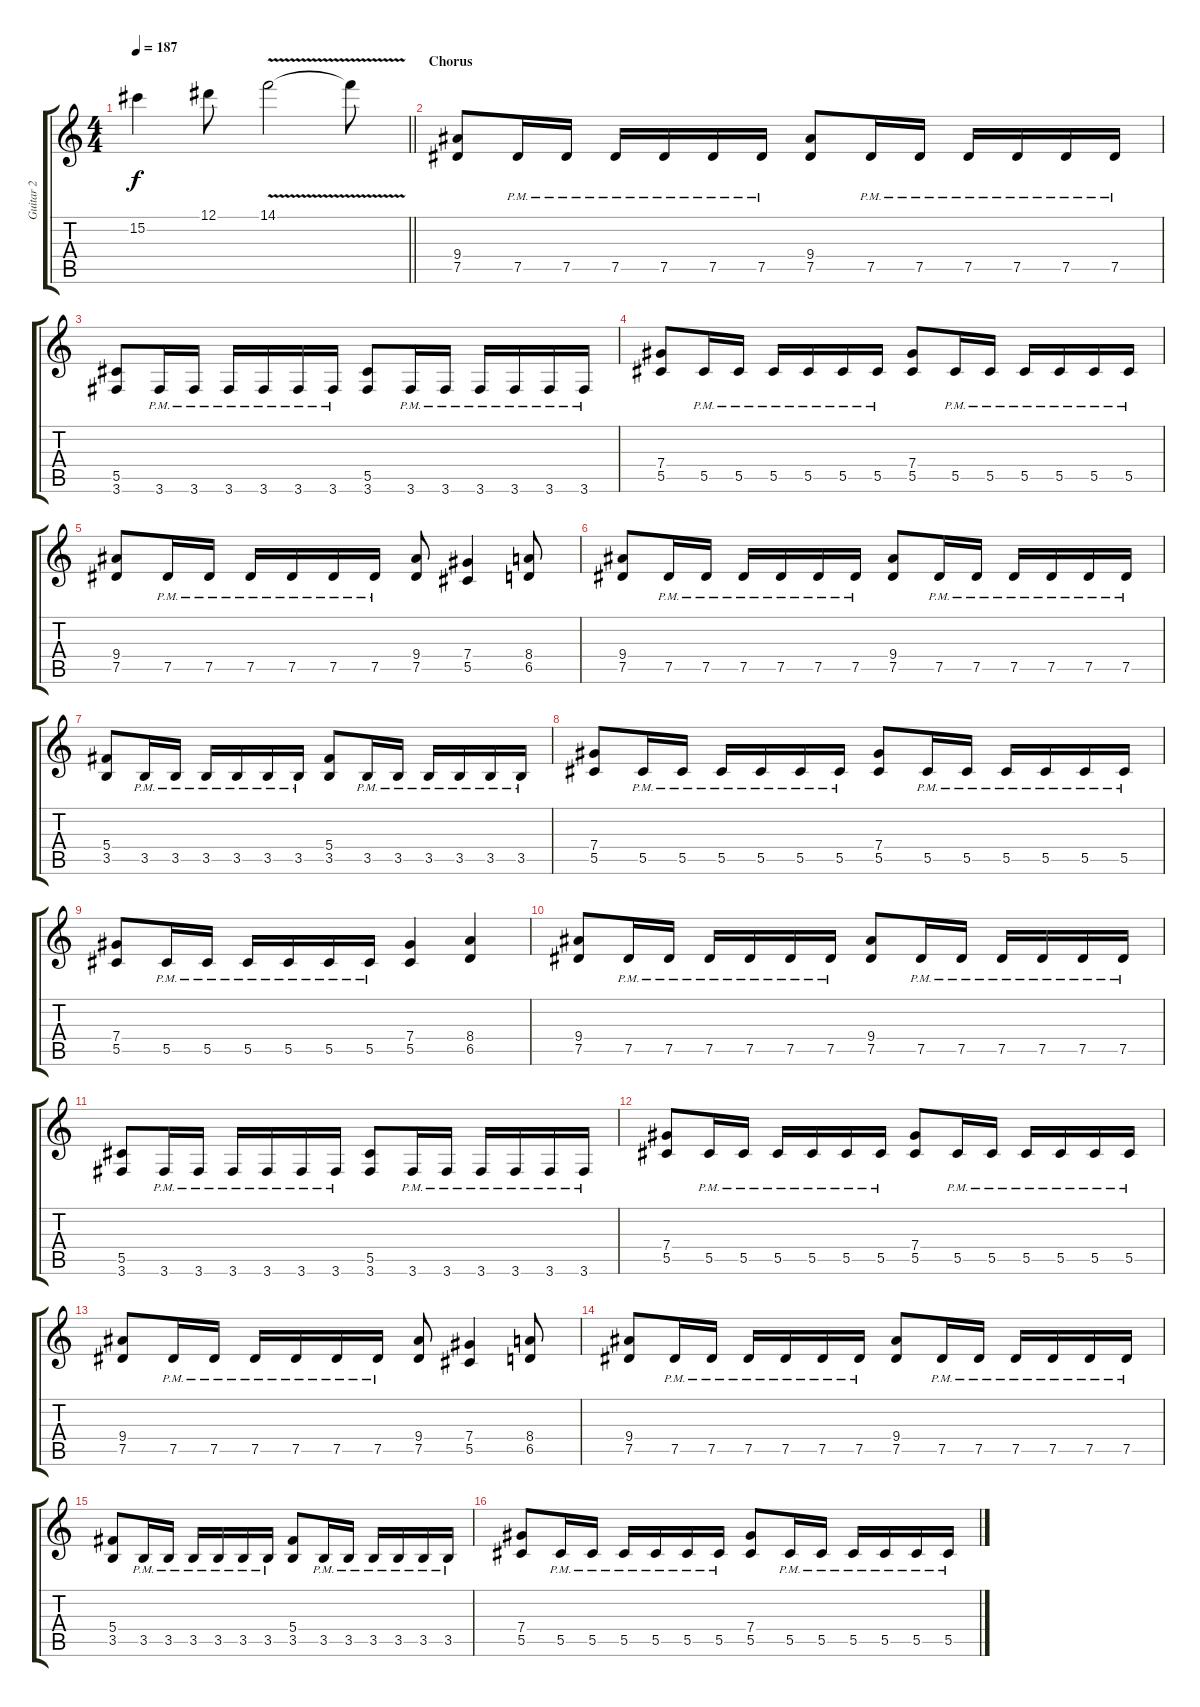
\track ("Guitar 2" "Guitar 2") {instrument overdrivenguitar}
\staff {score tabs}
\tuning (Eb4 Bb3 Gb3 Db3 Ab2 Eb2) {hide}
\ts (4 4)
\tempo 187
\clef g2
\barLineRight lightlight
\ks c
15.2.4{dy f} 12.1.8 14.1{v}.2 14.1{t}.8 |
\section ("" "Chorus")
(9.4 7.5).8 7.5{pm}.16 7.5{pm}.16 7.5{pm}.16 7.5{pm}.16 7.5{pm}.16 7.5{pm}.16 (9.4 7.5).8 7.5{pm}.16 7.5{pm}.16 7.5{pm}.16 7.5{pm}.16 7.5{pm}.16 7.5{pm}.16 |
(5.5 3.6).8 3.6{pm}.16 3.6{pm}.16 3.6{pm}.16 3.6{pm}.16 3.6{pm}.16 3.6{pm}.16 (5.5 3.6).8 3.6{pm}.16 3.6{pm}.16 3.6{pm}.16 3.6{pm}.16 3.6{pm}.16 3.6{pm}.16 |
(7.4 5.5).8 5.5{pm}.16 5.5{pm}.16 5.5{pm}.16 5.5{pm}.16 5.5{pm}.16 5.5{pm}.16 (7.4 5.5).8 5.5{pm}.16 5.5{pm}.16 5.5{pm}.16 5.5{pm}.16 5.5{pm}.16 5.5{pm}.16 |
(9.4 7.5).8 7.5{pm}.16 7.5{pm}.16 7.5{pm}.16 7.5{pm}.16 7.5{pm}.16 7.5{pm}.16 (9.4 7.5).8 (7.4 5.5).4 (8.4 6.5).8 |
(9.4 7.5).8 7.5{pm}.16 7.5{pm}.16 7.5{pm}.16 7.5{pm}.16 7.5{pm}.16 7.5{pm}.16 (9.4 7.5).8 7.5{pm}.16 7.5{pm}.16 7.5{pm}.16 7.5{pm}.16 7.5{pm}.16 7.5{pm}.16 |
(5.4 3.5).8 3.5{pm}.16 3.5{pm}.16 3.5{pm}.16 3.5{pm}.16 3.5{pm}.16 3.5{pm}.16 (5.4 3.5).8 3.5{pm}.16 3.5{pm}.16 3.5{pm}.16 3.5{pm}.16 3.5{pm}.16 3.5{pm}.16 |
(7.4 5.5).8 5.5{pm}.16 5.5{pm}.16 5.5{pm}.16 5.5{pm}.16 5.5{pm}.16 5.5{pm}.16 (7.4 5.5).8 5.5{pm}.16 5.5{pm}.16 5.5{pm}.16 5.5{pm}.16 5.5{pm}.16 5.5{pm}.16 |
(7.4 5.5).8 5.5{pm}.16 5.5{pm}.16 5.5{pm}.16 5.5{pm}.16 5.5{pm}.16 5.5{pm}.16 (7.4 5.5).4 (8.4 6.5).4 |
(9.4 7.5).8 7.5{pm}.16 7.5{pm}.16 7.5{pm}.16 7.5{pm}.16 7.5{pm}.16 7.5{pm}.16 (9.4 7.5).8 7.5{pm}.16 7.5{pm}.16 7.5{pm}.16 7.5{pm}.16 7.5{pm}.16 7.5{pm}.16 |
(5.5 3.6).8 3.6{pm}.16 3.6{pm}.16 3.6{pm}.16 3.6{pm}.16 3.6{pm}.16 3.6{pm}.16 (5.5 3.6).8 3.6{pm}.16 3.6{pm}.16 3.6{pm}.16 3.6{pm}.16 3.6{pm}.16 3.6{pm}.16 |
(7.4 5.5).8 5.5{pm}.16 5.5{pm}.16 5.5{pm}.16 5.5{pm}.16 5.5{pm}.16 5.5{pm}.16 (7.4 5.5).8 5.5{pm}.16 5.5{pm}.16 5.5{pm}.16 5.5{pm}.16 5.5{pm}.16 5.5{pm}.16 |
(9.4 7.5).8 7.5{pm}.16 7.5{pm}.16 7.5{pm}.16 7.5{pm}.16 7.5{pm}.16 7.5{pm}.16 (9.4 7.5).8 (7.4 5.5).4 (8.4 6.5).8 |
(9.4 7.5).8 7.5{pm}.16 7.5{pm}.16 7.5{pm}.16 7.5{pm}.16 7.5{pm}.16 7.5{pm}.16 (9.4 7.5).8 7.5{pm}.16 7.5{pm}.16 7.5{pm}.16 7.5{pm}.16 7.5{pm}.16 7.5{pm}.16 |
(5.4 3.5).8 3.5{pm}.16 3.5{pm}.16 3.5{pm}.16 3.5{pm}.16 3.5{pm}.16 3.5{pm}.16 (5.4 3.5).8 3.5{pm}.16 3.5{pm}.16 3.5{pm}.16 3.5{pm}.16 3.5{pm}.16 3.5{pm}.16 |
(7.4 5.5).8 5.5{pm}.16 5.5{pm}.16 5.5{pm}.16 5.5{pm}.16 5.5{pm}.16 5.5{pm}.16 (7.4 5.5).8 5.5{pm}.16 5.5{pm}.16 5.5{pm}.16 5.5{pm}.16 5.5{pm}.16 5.5{pm}.16
